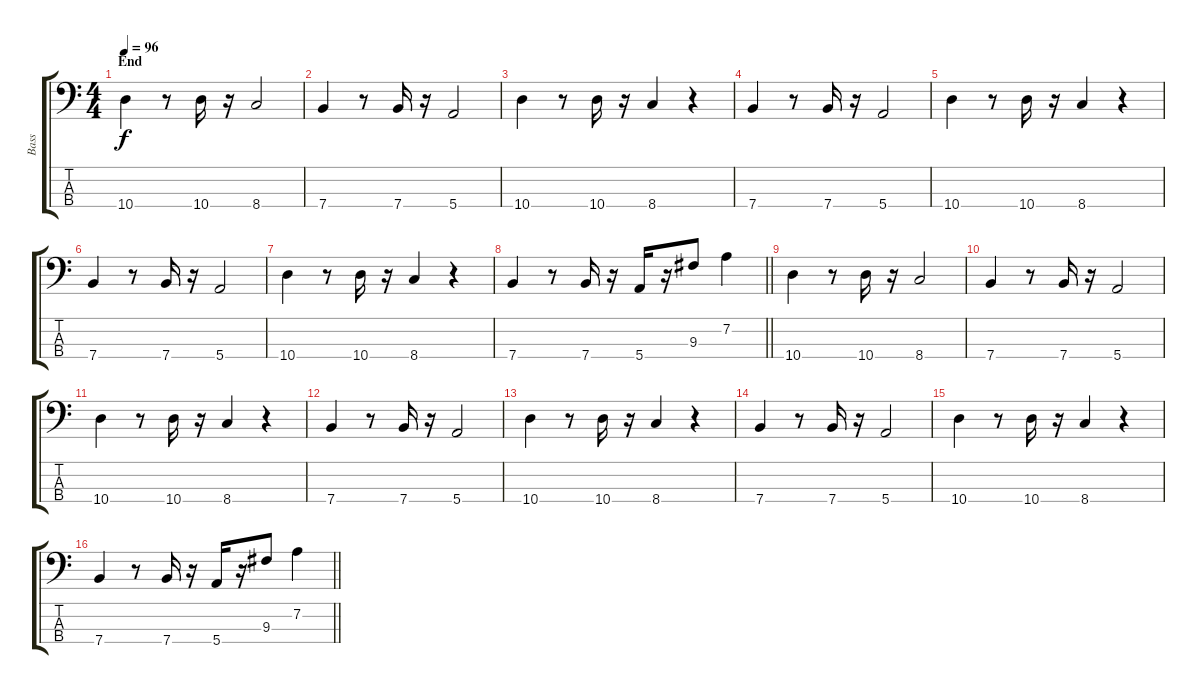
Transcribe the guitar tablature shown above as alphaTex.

\track ("Bass" "Bass") {instrument electricbassfinger}
\staff {score tabs}
\tuning (G2 D2 A1 E1) {hide}
\ts (4 4)
\section ("" "End")
\tempo 96
\clef f4
\ks c
10.4.4{dy f} r.8 10.4.16 r.16 8.4.2 |
7.4.4 r.8 7.4.16 r.16 5.4.2 |
10.4.4 r.8 10.4.16 r.16 8.4.4 r.4 |
7.4.4 r.8 7.4.16 r.16 5.4.2 |
10.4.4 r.8 10.4.16 r.16 8.4.4 r.4 |
7.4.4 r.8 7.4.16 r.16 5.4.2 |
10.4.4 r.8 10.4.16 r.16 8.4.4 r.4 |
\barLineRight lightlight
7.4.4 r.8 7.4.16 r.16 5.4.16 r.16 9.3.8 7.2.4 |
10.4.4 r.8 10.4.16 r.16 8.4.2 |
7.4.4 r.8 7.4.16 r.16 5.4.2 |
10.4.4 r.8 10.4.16 r.16 8.4.4 r.4 |
7.4.4 r.8 7.4.16 r.16 5.4.2 |
10.4.4 r.8 10.4.16 r.16 8.4.4 r.4 |
7.4.4 r.8 7.4.16 r.16 5.4.2 |
10.4.4 r.8 10.4.16 r.16 8.4.4 r.4 |
\barLineRight lightlight
7.4.4 r.8 7.4.16 r.16 5.4.16 r.16 9.3.8 7.2.4
